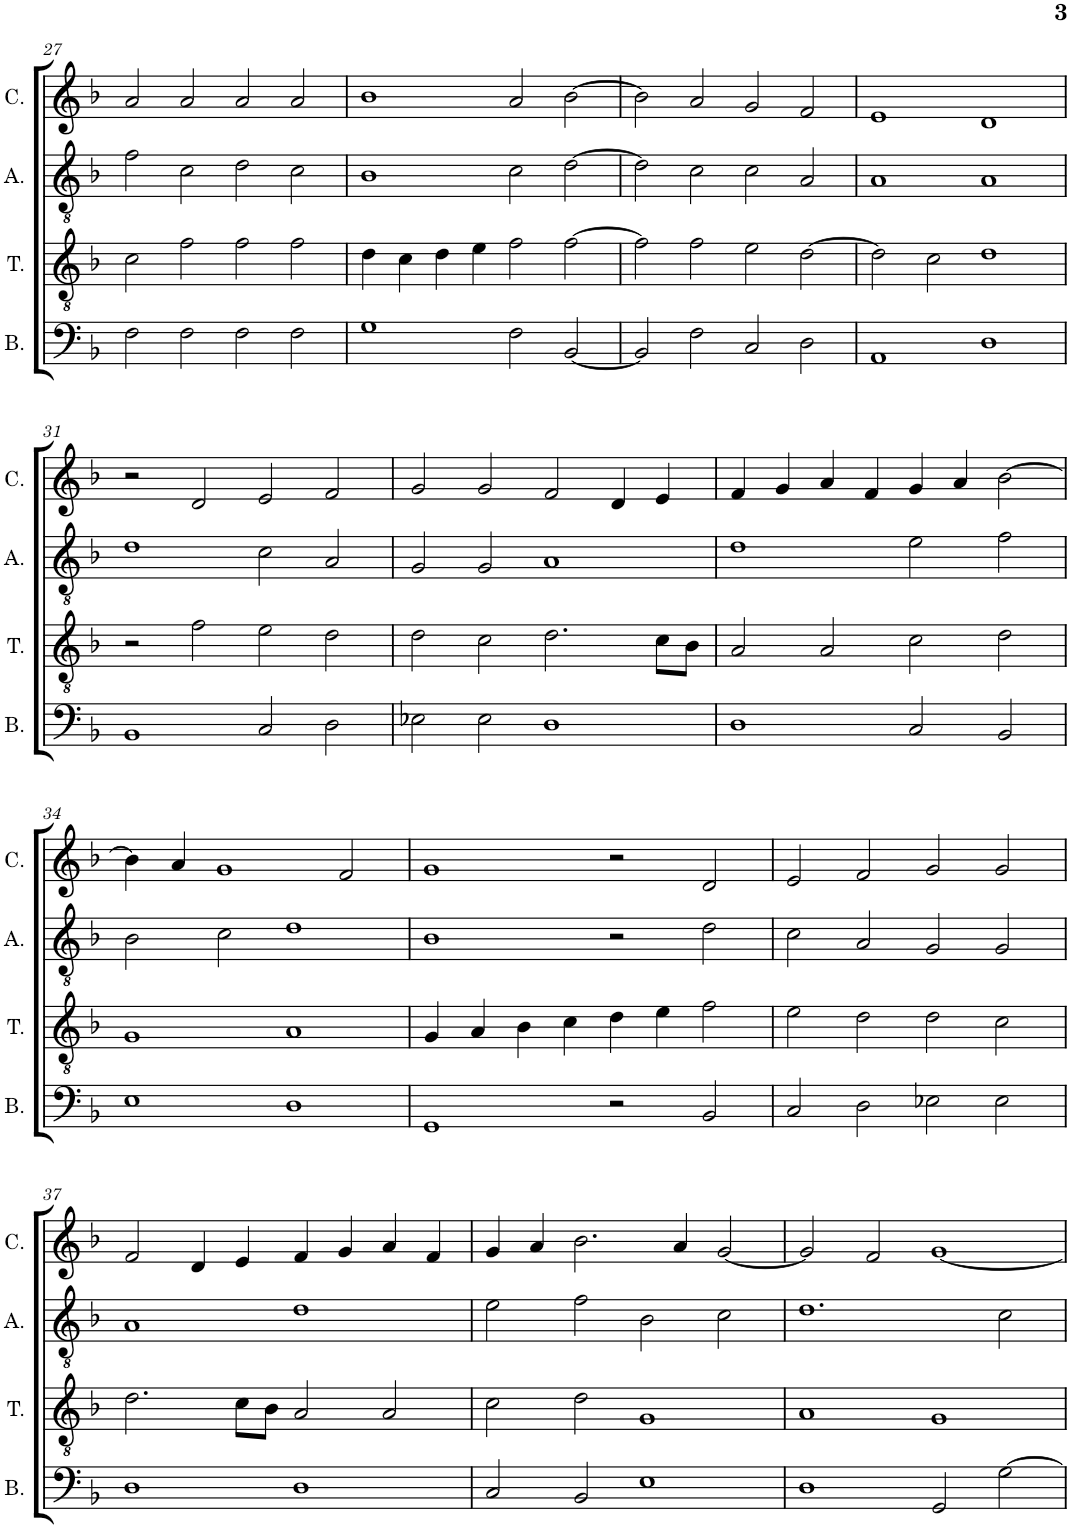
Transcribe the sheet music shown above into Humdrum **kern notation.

**kern	**kern	**kern	**kern
*part4	*part3	*part2	*part1
*staff4	*staff3	*staff2	*staff1
*I"Bassus	*I"Tenor	*I"Altus	*I"Cantus
*I'B.	*I'T.	*I'A.	*I'C.
!!LO:PB:g=z
*clefF4	*clefGv2	*clefGv2	*clefG2
*k[b-]	*k[b-]	*k[b-]	*k[b-]
*M2/1	*M2/1	*M2/1	*M2/1
=27	=27	=27	=27
2F\	2c\	2f\	2a/
2F\	2f\	2c\	2a/
2F\	2f\	2d\	2a/
2F\	2f\	2c\	2a/
=28	=28	=28	=28
1G	4d\	1B-	1b-
.	4c\	.	.
.	4d\	.	.
.	4e\	.	.
2F\	2f\	2c\	2a/
[2BB-/	[2f\	[2d\	[2b-\
=29	=29	=29	=29
2BB-/]	2f\]	2d\]	2b-\]
2F\	2f\	2c\	2a/
2C/	2e\	2c\	2g/
2D\	[2d\	2A/	2f/
=30	=30	=30	=30
1AA	2d\]	1A	1e
.	2c\	.	.
1D	1d	1A	1d
!!LO:LB:g=z
=31	=31	=31	=31
1BB-	2r	1d	2r
.	2f\	.	2d/
2C/	2e\	2c\	2e/
2D\	2d\	2A/	2f/
=32	=32	=32	=32
2E-X\	2d\	2G/	2g/
2E-\	2c\	2G/	2g/
1D	2.d\	1A	2f/
.	.	.	4d/
.	8c\L	.	4e/
.	8B-\J	.	.
=33	=33	=33	=33
1D	2A/	1d	4f/
.	.	.	4g/
.	2A/	.	4a/
.	.	.	4f/
2C/	2c\	2e\	4g/
.	.	.	4a/
2BB-/	2d\	2f\	[2b-\
!!LO:LB:g=z
=34	=34	=34	=34
1E	1G	2B-\	4b-\]
.	.	.	4a/
.	.	2c\	1g
1D	1A	1d	.
.	.	.	2f/
=35	=35	=35	=35
1GG	4G/	1B-	1g
.	4A/	.	.
.	4B-\	.	.
.	4c\	.	.
2r	4d\	2r	2r
.	4e\	.	.
2BB-/	2f\	2d\	2d/
=36	=36	=36	=36
2C/	2e\	2c\	2e/
2D\	2d\	2A/	2f/
2E-X\	2d\	2G/	2g/
2E-\	2c\	2G/	2g/
!!LO:LB:g=z
=37	=37	=37	=37
1D	2.d\	1A	2f/
.	.	.	4d/
.	8c\L	.	4e/
.	8B-\J	.	.
1D	2A/	1d	4f/
.	.	.	4g/
.	2A/	.	4a/
.	.	.	4f/
=38	=38	=38	=38
2C/	2c\	2e\	4g/
.	.	.	4a/
2BB-/	2d\	2f\	2.b-\
1E	1G	2B-\	.
.	.	.	4a/
.	.	2c\	[2g/
=39	=39	=39	=39
1D	1A	1.d	2g/]
.	.	.	2f/
2GG/	1G	.	[1g
[2G\	.	2c\	.
=	=	=	=
*-	*-	*-	*-
